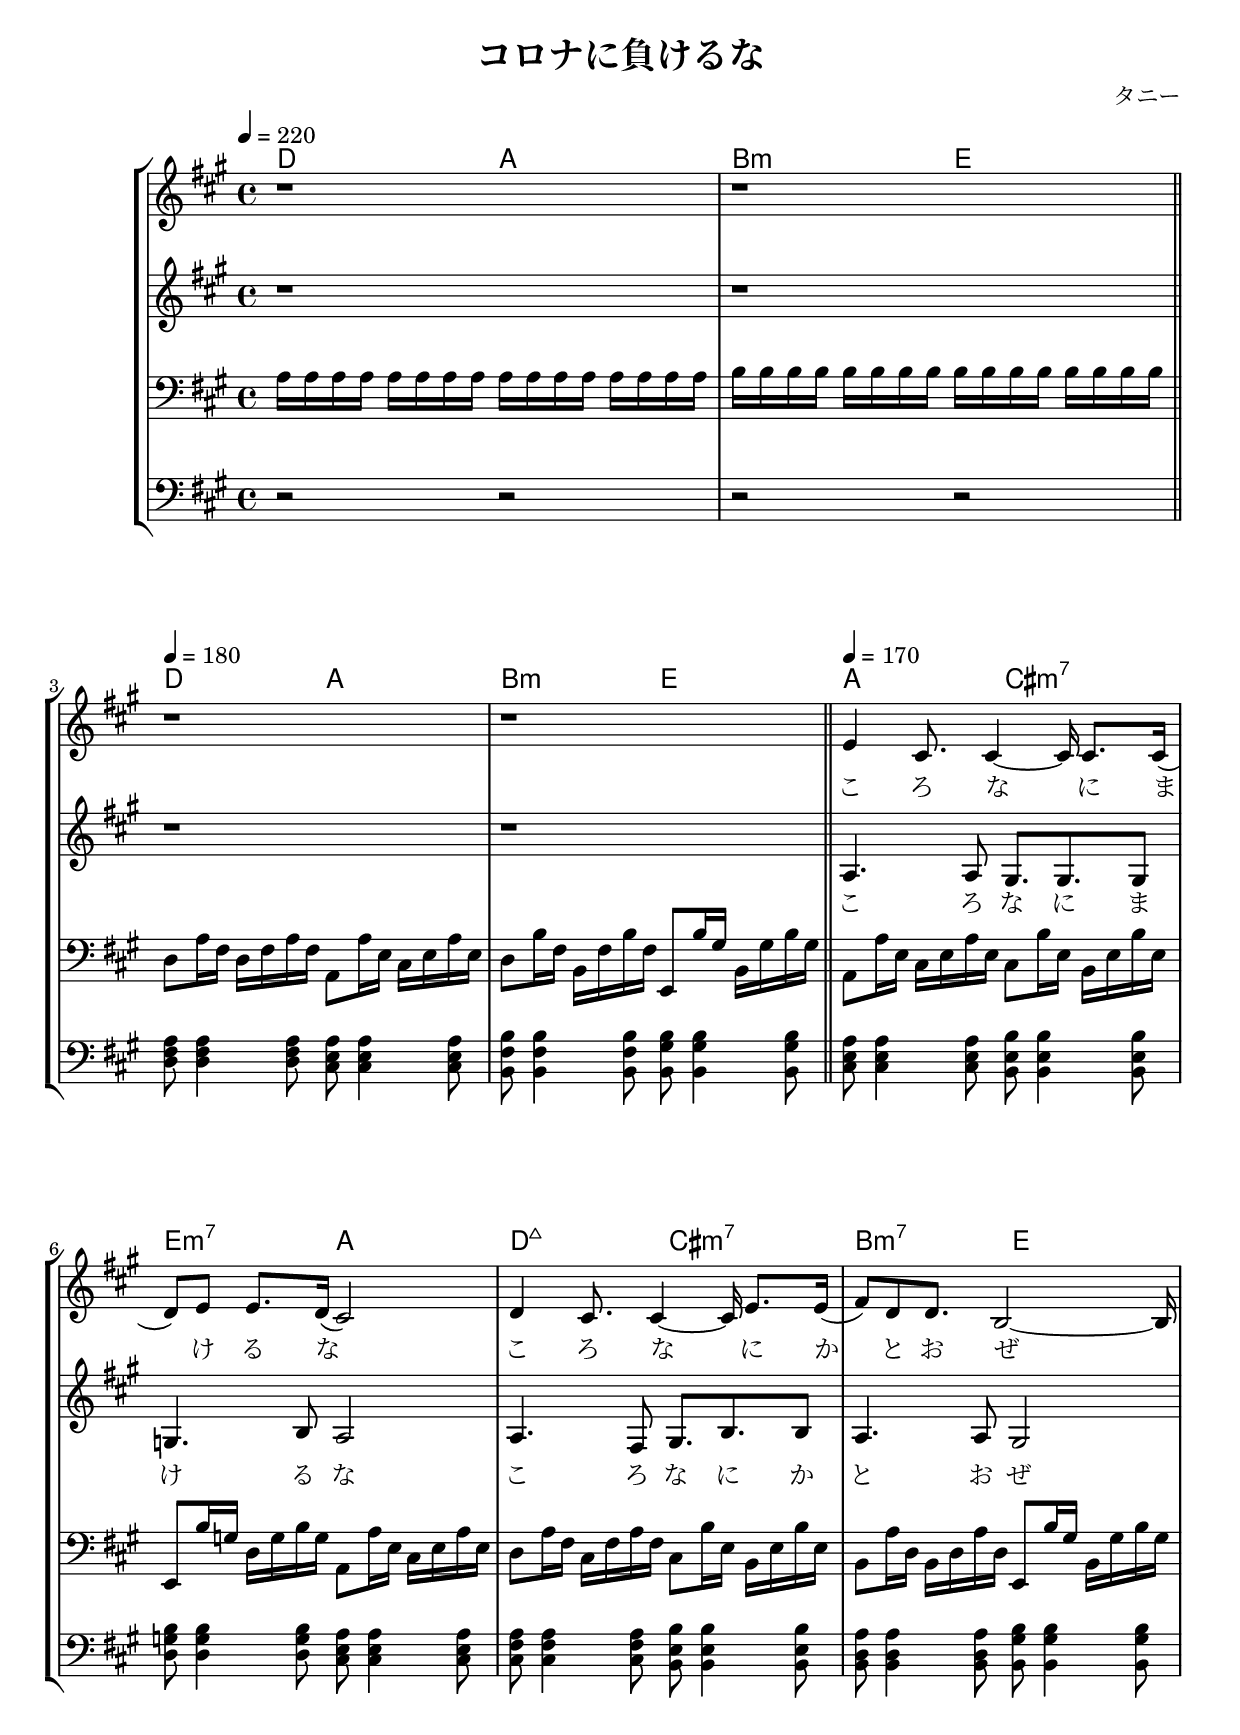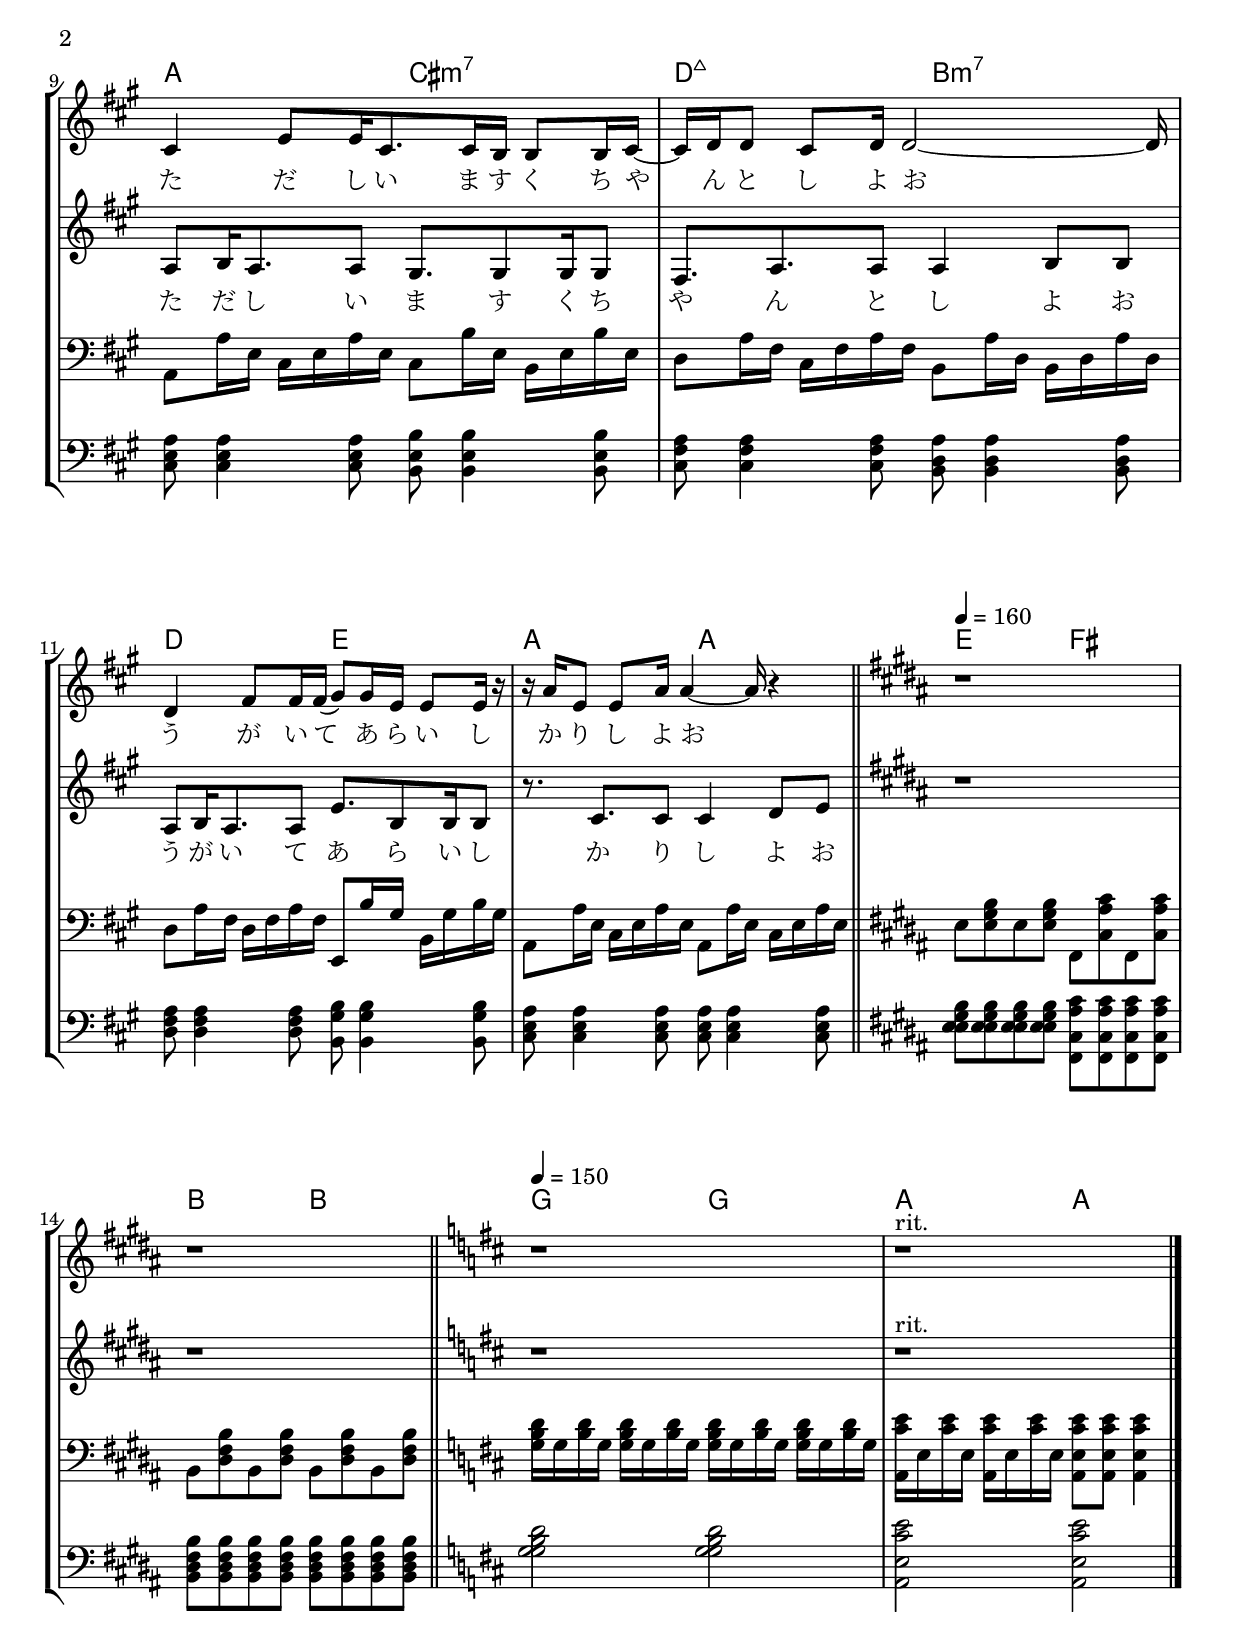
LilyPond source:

\version "2.12.1"

\header {
	title = \markup {コロナに負けるな}
	composer = \markup \center-column {タニー}
}

harmony = \chordmode {
	d2 a b:m e 

	d a b:m e 

	a cis:min7 e:min7 a d:maj7 cis:min7 b:min7 e a cis:min7 d:maj7 b:min7 d e a a 

	e fis b b 

	g g a a 
}

melody = {
	\key a \major
	\tempo 4 = 220
	r1 | r1   
	\tempo 4 = 180
	r1 | r1   
	\set Staff.midiInstrument = #"mmi0.42"
		\tempo 4 = 170
 e'4  cis'8.  cis'4~cis'16  cis'8.  cis'16 
	(d'8)  e'8  e'8.  d'16  (cis'2) 
	d'4  cis'8.  cis'4~cis'16  e'8.  e'16 
	(fis'8)  d'8  d'8.  b2~b16 
	cis'4  e'8  e'16  cis'8.  cis'16  b16  b8  b16  cis'16~ 
	cis'16  d'16  d'8  cis'8  d'16  d'2~d'16 
	d'4  fis'8  fis'16  fis'16  (gis'8)  gis'16  e'16  e'8  e'16  r16 
	r16  a'16  e'8  e'8  a'16  a'4~a'16  	r4 	\key b \major
	\tempo 4 = 160
	r1 | r1   
	\key d \major
	\tempo 4 = 150
	r1 | r1^"rit." \bar "|."
}

words = \lyricmode {
	
	
	こ  ろ  な  に  ま  け  る  な  こ  ろ  な  に  か  と  お  ぜ  た  だ  し  い  ま  す  く  ち  や  ん  と  し  よ  お  う  が  い  て  あ  ら  い  し  か  り  し  よ  お  
	
	
}

secondmelody = {
	\key a \major
	\tempo 4 = 220
	r1 | r1   
	\tempo 4 = 180
	r1 | r1   
	\set Staff.midiInstrument = #"mmi0.48"
		\tempo 4 = 170
 a4.  a8  gis8.  gis8.  gis8 
	g4.  b8  a2 
	a4.  fis8  gis8.  b8.  b8 
	a4.  a8  gis2 
	a8  b16  a8.  a8  gis8.  gis8  gis16  gis8 
	fis8.  a8.  a8  a4  b8  b8 
	a8  b16  a8.  a8  e'8.  b8  b16  b8 
	r8.  cis'8.  cis'8  cis'4  d'8  e'8
	\key b \major
	\tempo 4 = 160
	r1 | r1   
	\key d \major
	\tempo 4 = 150
	r1 | r1^"rit." \bar "|."
}

secondwords = \lyricmode {
	
	
	こ  ろ  な  に  ま  け  る  な  こ  ろ  な  に  か  と  お  ぜ  た  だ  し  い  ま  す  く  ち  や  ん  と  し  よ  お  う  が  い  て  あ  ら  い  し  か  り  し  よ  お  
	
	
}

tempochange = {
	\tempo 4 = 220
	r1 | r1 \bar "||"
	\tempo 4 = 180
	r1 | r1 \bar "||"
	\tempo 4 = 170
	r1 | r1 | r1 | r1 | r1 | r1 | r1 | r1 \bar "||"
	\tempo 4 = 160
	r1 | r1 \bar "||"
	\tempo 4 = 150
	r1 | \tempo 4 = 112 r2 \tempo 4 = 100 r2 \bar "|."
}

mainacc = {
	\clef bass
	\set Staff.midiInstrument = #"Vibraphone"
	\key a \major
	\tempo 4 = 220
	a16 a16 a16 a16 a16 a16 a16 a16
	a16 a16 a16 a16 a16 a16 a16 a16
	b16 b16 b16 b16 b16 b16 b16 b16
	b16 b16 b16 b16 b16 b16 b16 b16
	\bar "||"

	\set Staff.midiInstrument = #"Bright Acoustic"
	\tempo 4 = 180
	d8 a16 fis16   d16 fis16 a16 fis16
	a,8 a16 e16   cis16 e16 a16 e16
	d8 b16 fis16   b,16 fis16 b16 fis16
	e,8 b16 gis16   b,16 gis16 b16 gis16
	\bar "||"

	\set Staff.midiInstrument = #"Bright Acoustic"
	\tempo 4 = 170
	a,8 a16 e16   cis16 e16 a16 e16
	cis8 b16 e16   b,16 e16 b16 e16
	e,8 b16 g16   d16 g16 b16 g16
	a,8 a16 e16   cis16 e16 a16 e16
	d8 a16 fis16   cis16 fis16 a16 fis16
	cis8 b16 e16   b,16 e16 b16 e16
	b,8 a16 d16   b,16 d16 a16 d16
	e,8 b16 gis16   b,16 gis16 b16 gis16
	a,8 a16 e16   cis16 e16 a16 e16
	cis8 b16 e16   b,16 e16 b16 e16
	d8 a16 fis16   cis16 fis16 a16 fis16
	b,8 a16 d16   b,16 d16 a16 d16
	d8 a16 fis16   d16 fis16 a16 fis16
	e,8 b16 gis16   b,16 gis16 b16 gis16
	a,8 a16 e16   cis16 e16 a16 e16
	a,8 a16 e16   cis16 e16 a16 e16
	\bar "||"

	\set Staff.midiInstrument = #"Bright Acoustic"
	\key b \major
	\tempo 4 = 160
	e8 <e gis b> e <e gis b>
	fis,8 <cis ais cis'> fis, <cis ais cis'>
	b,8 <dis fis b> b, <dis fis b>
	b,8 <dis fis b> b, <dis fis b>
	\bar "||"

	\set Staff.midiInstrument = #"Bright Acoustic"
	\key d \major
	\tempo 4 = 150
	<g b d'>16 g16 <b d'>16 g16   <g b d'>16 g16 <b d'>16 g16
	<g b d'>16 g16 <b d'>16 g16   <g b d'>16 g16 <b d'>16 g16
	<a, cis' e'>16 e16 <cis' e'>16 e16   <a, cis' e'>16 e16 <cis' e'>16 e16
	<a, e cis' e'>8 <a, e cis' e'>8 <a, e cis' e'>4
	\bar "|."
}

subacc = {
	\clef bass
	\set Staff.midiInstrument = #"Acoustic grand"
	\key a \major
	\tempo 4 = 220
	r2
	r2
	r2
	r2
	\bar "||"

	\set Staff.midiInstrument = #"Electric Piano 1"
	\tempo 4 = 180
	<d fis a>8 <d fis a>4 <d fis a>8
	<cis e a>8 <cis e a>4 <cis e a>8
	<b, fis b>8 <b, fis b>4 <b, fis b>8
	<b, gis b>8 <b, gis b>4 <b, gis b>8
	\bar "||"

	\set Staff.midiInstrument = #"Electric Piano 1"
	\tempo 4 = 170
	<cis e a>8 <cis e a>4 <cis e a>8
	<b, e b>8 <b, e b>4 <b, e b>8
	<d g b>8 <d g b>4 <d g b>8
	<cis e a>8 <cis e a>4 <cis e a>8
	<cis fis a>8 <cis fis a>4 <cis fis a>8
	<b, e b>8 <b, e b>4 <b, e b>8
	<b, d a>8 <b, d a>4 <b, d a>8
	<b, gis b>8 <b, gis b>4 <b, gis b>8
	<cis e a>8 <cis e a>4 <cis e a>8
	<b, e b>8 <b, e b>4 <b, e b>8
	<cis fis a>8 <cis fis a>4 <cis fis a>8
	<b, d a>8 <b, d a>4 <b, d a>8
	<d fis a>8 <d fis a>4 <d fis a>8
	<b, gis b>8 <b, gis b>4 <b, gis b>8
	<cis e a>8 <cis e a>4 <cis e a>8
	<cis e a>8 <cis e a>4 <cis e a>8
	\bar "||"

	\set Staff.midiInstrument = #"Electric Piano 1"
	\key b \major
	\tempo 4 = 160
	<e e gis b>8 <e e gis b>8 <e e gis b>8 <e e gis b>8
	<fis, cis ais cis'>8 <fis, cis ais cis'>8 <fis, cis ais cis'>8 <fis, cis ais cis'>8
	<b, dis fis b>8 <b, dis fis b>8 <b, dis fis b>8 <b, dis fis b>8
	<b, dis fis b>8 <b, dis fis b>8 <b, dis fis b>8 <b, dis fis b>8
	\bar "||"

	\set Staff.midiInstrument = #"String Ensemble 1"
	\key d \major
	\tempo 4 = 150
	<g g b d'>2
	<g g b d'>2
	<a, e cis' e'>2
	<a, e cis' e'>2
	\bar "|."
}

percA = {
	\drummode {
	cymr4 cymr4 cymr4 cymr4  |cymr4 cymr8 cymr16 cymr16 cymr4 cymr4  \bar "||"
	r4 hh8. hh4 r16 hh4  |hh4 hh8 hh4. hh4  \bar "||"
	r4 hh8. hh4 r16 hh4  |hh4 hh8 hh4. hh4  |hh4 hh8. hh4 r16 hh4  |hh4 hh8 hh4. hh4  |r4 hh8. hh4 r16 hh4  |hh4 hh8 hh4. hh4  |hh4 hh8. hh4 r16 hh4  |hh4 hh8 hh4. hh4  \bar "||"
	r1  |r2 r8 hho4 hho8  \bar "||"
	r2 hho2  |r2 hho2  \bar "|."
	}
}

percB = {
	\drummode {
	r2 sn2  |r2 sn2  \bar "||"
	r8 hhp4 hhp4 hhp4 hhp8  |r8 hhp2 hhp4.  \bar "||"
	r8 hhp4 hhp4 hhp4 hhp8  |r8 hhp2 hhp4 hhp8  |r8 hhp4 hhp4 hhp4 hhp8  |r8 hhp2 hhp4 hhp8  |r8 hhp4 hhp4 hhp4 hhp8  |r8 hhp2 hhp4 hhp8  |r8 hhp4 hhp4 hhp4 hhp8  |r8 hhp2 hhp4.  \bar "||"
	r4. hhp2 hhp8  |hhp4 hhp4 hhp4 hhp4  \bar "||"
	r8 hh16 hh16 hh8 hh16 hh8. hh16 hh16 hh8 hh16 hh16  |hh8 hh16 hh16 hh8 hh16 hh8 hh4. r16  \bar "|."
	}
}

percC = {
	\drummode {
	bd2. r8 bd8  |bd2 r8 bd4.  \bar "||"
	r4 sn2 sn8. sn16  |r4 sn2 sn8 sn16 sn16  \bar "||"
	r4 sn2 sn8. sn16  |r4 sn2 sn8. sn16  |r4 sn2 sn8. sn16  |r4 sn2 sn8. sn16  |r4 sn2 sn8. sn16  |r4 sn2 sn8. sn16  |r4 sn2 sn8. sn16  |r4 sn2 sn8 sn16 sn16  \bar "||"
	hh4 hh4 hh4 hh4  |r4. hh2 r8  \bar "||"
	r4 sn2 sn4  |r4 sn4. sn16 sn8 sn16 sn16 sn16  \bar "|."
	}
}

percD = {
	\drummode {
	r1 |r8. tommh8. tommh2 r8  \bar "||"
	bd4. r16 bd8. bd4 bd8  |bd8 bd4 r16 bd8. bd4 bd8  \bar "||"
	bd4. r16 bd8. bd4 bd8  |bd8 bd4 r16 bd8. bd4 bd8  |bd4. r16 bd8. bd4 bd8  |bd8 bd4 r16 bd8. bd4 bd8  |bd4. r16 bd8. bd4 bd8  |bd8 bd4 r16 bd8. bd4 bd8  |bd4. r16 bd8. bd4 bd8  |bd8 bd4 r16 bd8. bd4 bd8  \bar "||"
	bd2. r8 bd8  |bd8. bd4. r16 bd4 bd8  \bar "||"
	bd8 bd4 bd4 r16 bd8. bd8  |bd4. bd8. bd4. r16  \bar "|."
	}
}

percE = {
	\drummode {
	r1 |r2. toml8 toml8  \bar "||"
	r1  |r4. r16 hho2 r16  \bar "||"
	r1  |r4. r16 hho2 r16  |r1  |r4. r16 hho2 r16  |r1  |r4. r16 hho2 r16  |r1  |r4. r16 hho2 r16  \bar "||"
	r1 | r1 \bar "||"
	cymc1  |r2. cymc4  \bar "|."
	}
}

percF = {
	\drummode {
	r1 |hho1  \bar "||"
	cymc1  |r1 \bar "||"
	cymc1  |r1 |r1 |r1 |cymc1  |r1 |r1 |r1 \bar "||"
	r1 | r1 \bar "||"
	r1 | r1 \bar "|."
	}
}

\score {
	<<
		\new StaffGroup <<
			\new ChordNames {\harmony}
			\new Voice = "melody" {\melody}
			\new Lyrics \lyricsto "melody" \words
			\new Voice = "secondmelody" {\secondmelody}
			\new Lyrics \lyricsto "secondmelody" \secondwords
			\new Staff = "mainacc" {\mainacc}
			\new Staff = "subacc" {\subacc}
		>>
	>>
	\layout { }
}
